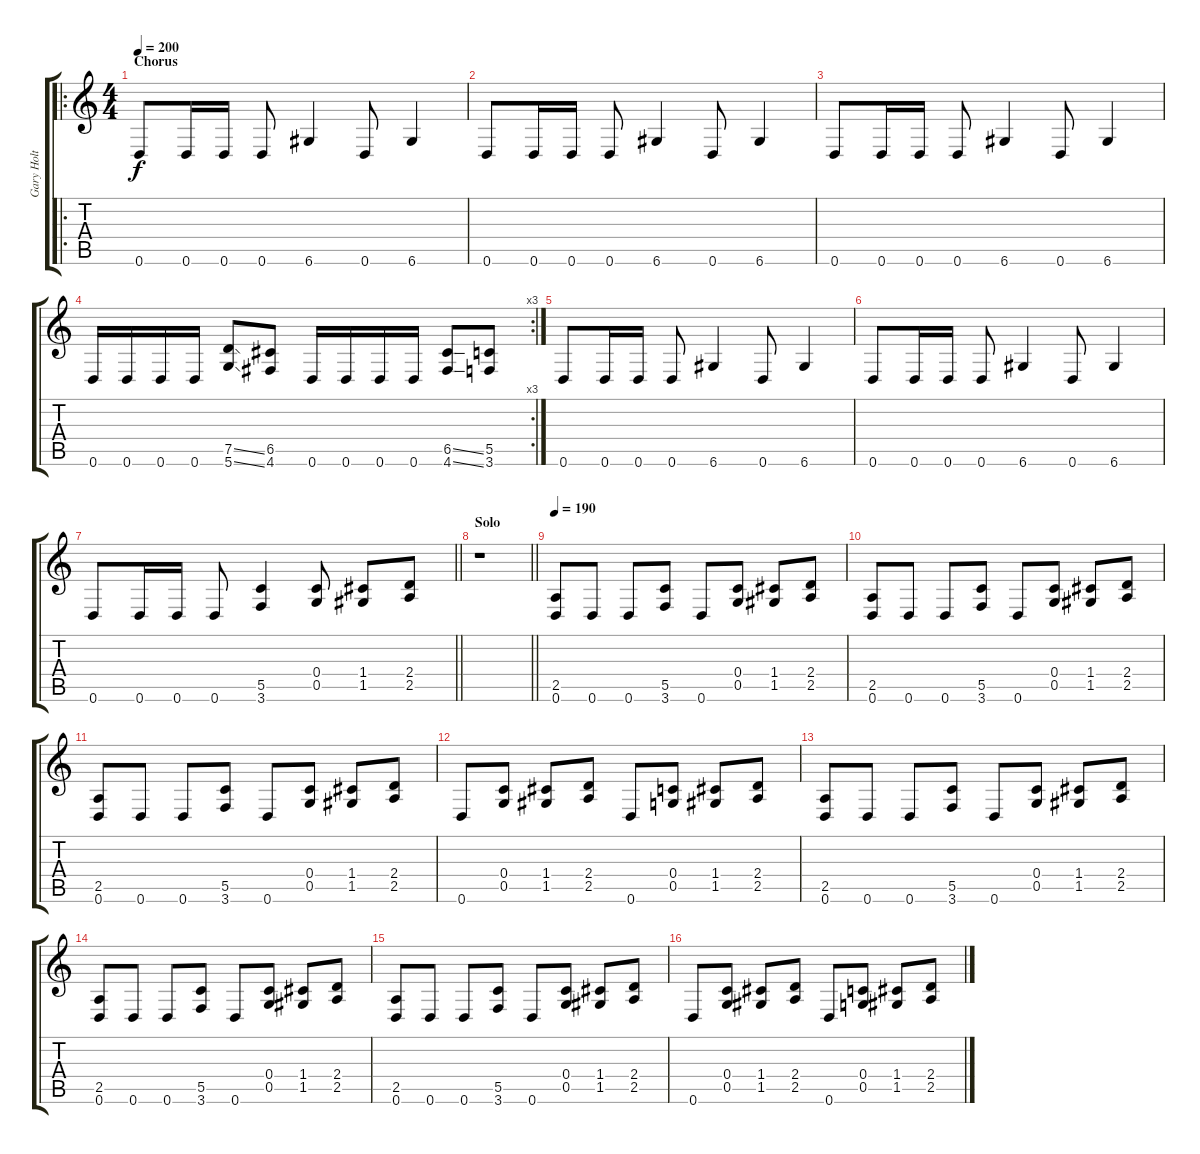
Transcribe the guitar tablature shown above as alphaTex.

\track ("Gary Holt" "Gary Holt") {instrument distortionguitar}
\staff {score tabs}
\tuning (D4 A3 F3 C3 G2 D2) {hide}
\ro
\ts (4 4)
\section ("" "Chorus")
\tempo 200
\clef g2
\ks c
0.6.8{dy f} 0.6.16 0.6.16 0.6.8 6.6.4 0.6.8 6.6.4 |
0.6.8 0.6.16 0.6.16 0.6.8 6.6.4 0.6.8 6.6.4 |
0.6.8 0.6.16 0.6.16 0.6.8 6.6.4 0.6.8 6.6.4 |
\rc 3
0.6.16 0.6.16 0.6.16 0.6.16 (7.5{ss} 5.6{ss}).8 (6.5 4.6).8 0.6.16 0.6.16 0.6.16 0.6.16 (6.5{ss} 4.6{ss}).8 (5.5 3.6).8 |
0.6.8 0.6.16 0.6.16 0.6.8 6.6.4 0.6.8 6.6.4 |
0.6.8 0.6.16 0.6.16 0.6.8 6.6.4 0.6.8 6.6.4 |
\barLineRight lightlight
0.6.8 0.6.16 0.6.16 0.6.8 (5.5 3.6).4 (0.4 0.5).8 (1.4 1.5).8 (2.4 2.5).8 |
\section ("" "Solo")
\barLineRight lightlight
r.1 |
\tempo 190
(2.5 0.6).8 0.6.8 0.6.8 (5.5 3.6).8 0.6.8 (0.4 0.5).8 (1.4 1.5).8 (2.4 2.5).8 |
(2.5 0.6).8 0.6.8 0.6.8 (5.5 3.6).8 0.6.8 (0.4 0.5).8 (1.4 1.5).8 (2.4 2.5).8 |
(2.5 0.6).8 0.6.8 0.6.8 (5.5 3.6).8 0.6.8 (0.4 0.5).8 (1.4 1.5).8 (2.4 2.5).8 |
0.6.8 (0.4 0.5).8 (1.4 1.5).8 (2.4 2.5).8 0.6.8 (0.4 0.5).8 (1.4 1.5).8 (2.4 2.5).8 |
(2.5 0.6).8 0.6.8 0.6.8 (5.5 3.6).8 0.6.8 (0.4 0.5).8 (1.4 1.5).8 (2.4 2.5).8 |
(2.5 0.6).8 0.6.8 0.6.8 (5.5 3.6).8 0.6.8 (0.4 0.5).8 (1.4 1.5).8 (2.4 2.5).8 |
(2.5 0.6).8 0.6.8 0.6.8 (5.5 3.6).8 0.6.8 (0.4 0.5).8 (1.4 1.5).8 (2.4 2.5).8 |
0.6.8 (0.4 0.5).8 (1.4 1.5).8 (2.4 2.5).8 0.6.8 (0.4 0.5).8 (1.4 1.5).8 (2.4 2.5).8
